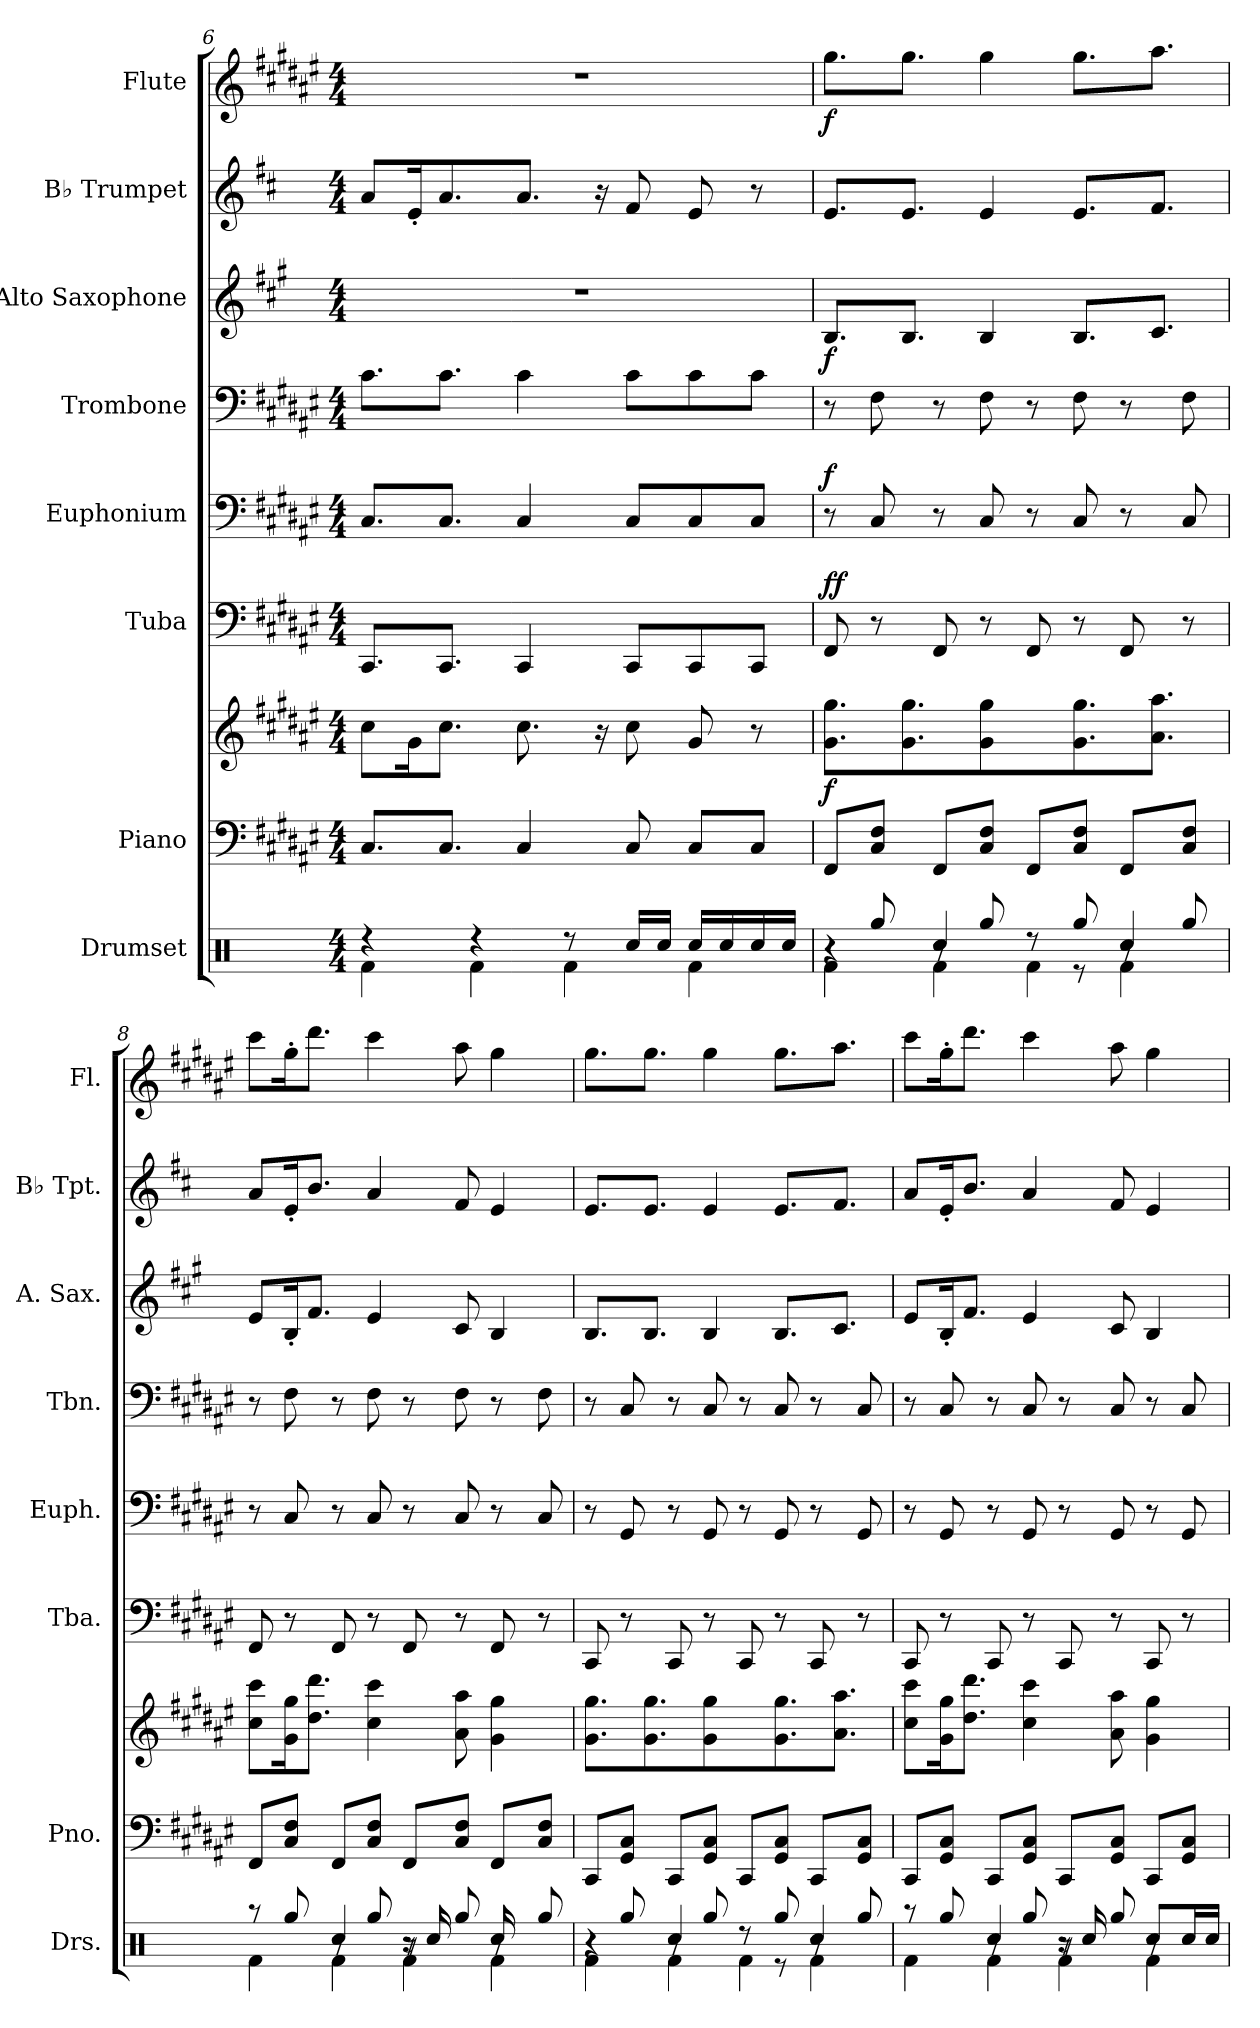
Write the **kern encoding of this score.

**kern	**kern	**kern	**dynam	**kern	**dynam	**kern	**dynam	**kern	**kern	**dynam	**kern	**kern	**dynam
*part8	*part7	*part7	*part7	*part6	*part6	*part5	*part5	*part4	*part3	*part3	*part2	*part1	*part1
*staff9	*staff8	*staff7	*staff7/8	*staff6	*staff6	*staff5	*staff5	*staff4	*staff3	*staff3	*staff2	*staff1	*staff1
*I"Drumset	*I"Piano	*	*	*I"Tuba	*	*I"Euphonium	*	*I"Trombone	*I"Alto Saxophone	*	*I"B♭ Trumpet	*I"Flute	*
*I'Drs.	*I'Pno.	*	*	*I'Tba.	*	*I'Euph.	*	*I'Tbn.	*I'A. Sax.	*	*I'B♭ Tpt.	*I'Fl.	*
!!LO:LB:g=z
*clefX	*clefF4	*clefG2	*	*clefF4	*	*clefF4	*	*clefF4	*clefG2	*	*clefG2	*clefG2	*
*	*	*	*	*	*	*	*	*	*ITrd5c9	*	*ITrd1c2	*	*
*k[]	*k[f#c#g#d#a#e#]	*k[f#c#g#d#a#e#]	*	*k[f#c#g#d#a#e#]	*	*k[f#c#g#d#a#e#]	*	*k[f#c#g#d#a#e#]	*k[]	*	*k[]	*k[f#c#g#d#a#e#]	*
*M4/4	*M4/4	*M4/4	*	*M4/4	*	*M4/4	*	*M4/4	*M4/4	*	*M4/4	*M4/4	*
=6	=6	=6	=6	=6	=6	=6	=6	=6	=6	=6	=6	=6	=6
*^	*	*	*	*	*	*	*	*	*	*	*	*	*
4r	4Rf\	8.C#/L	8cc#\L	.	8.CC#/L	.	8.C#/L	.	8.c#\L	1r	.	8g/L	1r	.
.	.	.	16g#\K	.	.	.	.	.	.	.	.	16d'/K	.	.
.	.	8.C#/J	8.cc#\J	.	8.CC#/J	.	8.C#/J	.	8.c#\J	.	.	8.g/	.	.
4r	4Rf\	.	.	.	.	.	.	.	.	.	.	.	.	.
.	.	4C#/	8.cc#\	.	4CC#/	.	4C#/	.	4c#\	.	.	8.g/J	.	.
8r	4Rf\	.	.	.	.	.	.	.	.	.	.	.	.	.
.	.	.	16r	.	.	.	.	.	.	.	.	16r	.	.
16Rcc/LL	.	8C#/	8cc#\	.	8CC#/L	.	8C#/L	.	8c#\L	.	.	8e/	.	.
16Rcc/JJ	.	.	.	.	.	.	.	.	.	.	.	.	.	.
16Rcc/LL	4Rf\	8C#/L	8g#/	.	8CC#/	.	8C#/	.	8c#\	.	.	8d/	.	.
16Rcc/	.	.	.	.	.	.	.	.	.	.	.	.	.	.
16Rcc/	.	8C#/J	8r	.	8CC#/J	.	8C#/J	.	8c#\J	.	.	8r	.	.
16Rcc/JJ	.	.	.	.	.	.	.	.	.	.	.	.	.	.
=7	=7	=7	=7	=7	=7	=7	=7	=7	=7	=7	=7	=7	=7	=7
*	*^	*	*	*	*	*	*	*	*	*	*	*	*	*
!	!	!	!	!	!LO:DY:a=2	!	!LO:DY:a	!	!	!	!	!	!	!	!
!	!	!	!	!	!	!	!LO:DY:n=1:b	!	!LO:DY:a	!	!	!LO:DY:b	!	!	!LO:DY:b
4r	4Rf\	8ryy	8FF#/L	8.g#\ 8.gg#\L	f	8FF#/	f f	8r	f	8r	8.D/L	f	8.d/L	8.gg#\L	f
.	.	8Rgg/	8C#/ 8F#/J	.	.	8r	.	8C#/	.	8F#\	.	.	.	.	.
.	.	.	.	8.g#\ 8.gg#\J	.	.	.	.	.	.	8.D/J	.	8.d/J	8.gg#\J	.
4Rcc/	4Rf\	8r	8FF#/L	.	.	8FF#/	.	8r	.	8r	.	.	.	.	.
.	.	8Rgg/	8C#/ 8F#/J	4g#\ 4gg#\	.	8r	.	8C#/	.	8F#\	4D/	.	4d/	4gg#\	.
8r	4Rf\	8ryy	8FF#/L	.	.	8FF#/	.	8r	.	8r	.	.	.	.	.
8re	.	8Rgg/	8C#/ 8F#/J	8.g#\ 8.gg#\	.	8r	.	8C#/	.	8F#\	8.D/L	.	8.d/L	8.gg#\L	.
4Rcc/	4Rf\	8r	8FF#/L	.	.	8FF#/	.	8r	.	8r	.	.	.	.	.
.	.	.	.	8.a#\ 8.aa#\J	.	.	.	.	.	.	8.E/J	.	8.e/J	8.aa#\J	.
.	.	8Rgg/	8C#/ 8F#/J	.	.	8r	.	8C#/	.	8F#\	.	.	.	.	.
=8	=8	=8	=8	=8	=8	=8	=8	=8	=8	=8	=8	=8	=8	=8	=8
8r	4Rf\	4ryy	8FF#/L	8cc#\ 8ccc#\L	.	8FF#/	.	8r	.	8r	8G/L	.	8g/L	8ccc#\L	.
8Rgg/	.	.	8C#/ 8F#/J	16g#\ 16gg#\K	.	8r	.	8C#/	.	8F#\	16D'/K	.	16d'/K	16gg#'\K	.
.	.	.	.	8.dd#\ 8.ddd#\J	.	.	.	.	.	.	8.A/J	.	8.a/J	8.ddd#\J	.
8r	4Rf\	4Rcc/	8FF#/L	.	.	8FF#/	.	8r	.	8r	.	.	.	.	.
8Rgg/	.	.	8C#/ 8F#/J	4cc#\ 4ccc#\	.	8r	.	8C#/	.	8F#\	4G/	.	4g/	4ccc#\	.
8r	4Rf\	16r	8FF#/L	.	.	8FF#/	.	8r	.	8r	.	.	.	.	.
.	.	16Rcc/	.	.	.	.	.	.	.	.	.	.	.	.	.
8Rgg/	.	8ryy	8C#/ 8F#/J	8a#\ 8aa#\	.	8r	.	8C#/	.	8F#\	8E/	.	8e/	8aa#\	.
8r	4Rf\	16Rcc/	8FF#/L	4g#\ 4gg#\	.	8FF#/	.	8r	.	8r	4D/	.	4d/	4gg#\	.
.	.	8.ryy	.	.	.	.	.	.	.	.	.	.	.	.	.
8Rgg/	.	.	8C#/ 8F#/J	.	.	8r	.	8C#/	.	8F#\	.	.	.	.	.
=9	=9	=9	=9	=9	=9	=9	=9	=9	=9	=9	=9	=9	=9	=9	=9
4r	4Rf\	8ryy	8CC#/L	8.g#\ 8.gg#\L	.	8CC#/	.	8r	.	8r	8.D/L	.	8.d/L	8.gg#\L	.
.	.	8Rgg/	8GG#/ 8C#/J	.	.	8r	.	8GG#/	.	8C#/	.	.	.	.	.
.	.	.	.	8.g#\ 8.gg#\J	.	.	.	.	.	.	8.D/J	.	8.d/J	8.gg#\J	.
4Rcc/	4Rf\	8r	8CC#/L	.	.	8CC#/	.	8r	.	8r	.	.	.	.	.
.	.	8Rgg/	8GG#/ 8C#/J	4g#\ 4gg#\	.	8r	.	8GG#/	.	8C#/	4D/	.	4d/	4gg#\	.
8r	4Rf\	8ryy	8CC#/L	.	.	8CC#/	.	8r	.	8r	.	.	.	.	.
8re	.	8Rgg/	8GG#/ 8C#/J	8.g#\ 8.gg#\	.	8r	.	8GG#/	.	8C#/	8.D/L	.	8.d/L	8.gg#\L	.
4Rcc/	4Rf\	8r	8CC#/L	.	.	8CC#/	.	8r	.	8r	.	.	.	.	.
.	.	.	.	8.a#\ 8.aa#\J	.	.	.	.	.	.	8.E/J	.	8.e/J	8.aa#\J	.
.	.	8Rgg/	8GG#/ 8C#/J	.	.	8r	.	8GG#/	.	8C#/	.	.	.	.	.
!!LO:PB:g=z
=10	=10	=10	=10	=10	=10	=10	=10	=10	=10	=10	=10	=10	=10	=10	=10
8r	4Rf\	4ryy	8CC#/L	8cc#\ 8ccc#\L	.	8CC#/	.	8r	.	8r	8G/L	.	8g/L	8ccc#\L	.
8Rgg/	.	.	8GG#/ 8C#/J	16g#\ 16gg#\K	.	8r	.	8GG#/	.	8C#/	16D'/K	.	16d'/K	16gg#'\K	.
.	.	.	.	8.dd#\ 8.ddd#\J	.	.	.	.	.	.	8.A/J	.	8.a/J	8.ddd#\J	.
8r	4Rf\	4Rcc/	8CC#/L	.	.	8CC#/	.	8r	.	8r	.	.	.	.	.
8Rgg/	.	.	8GG#/ 8C#/J	4cc#\ 4ccc#\	.	8r	.	8GG#/	.	8C#/	4G/	.	4g/	4ccc#\	.
8r	4Rf\	16r	8CC#/L	.	.	8CC#/	.	8r	.	8r	.	.	.	.	.
.	.	16Rcc/	.	.	.	.	.	.	.	.	.	.	.	.	.
8Rgg/	.	8ryy	8GG#/ 8C#/J	8a#\ 8aa#\	.	8r	.	8GG#/	.	8C#/	8E/	.	8e/	8aa#\	.
8Rcc/L	4Rf\	8r	8CC#/L	4g#\ 4gg#\	.	8CC#/	.	8r	.	8r	4D/	.	4d/	4gg#\	.
16Rcc/L	.	8ryy	8GG#/ 8C#/J	.	.	8r	.	8GG#/	.	8C#/	.	.	.	.	.
16Rcc/JJ	.	.	.	.	.	.	.	.	.	.	.	.	.	.	.
*v	*v	*v	*	*	*	*	*	*	*	*	*	*	*	*	*
=	=	=	=	=	=	=	=	=	=	=	=	=	=
*-	*-	*-	*-	*-	*-	*-	*-	*-	*-	*-	*-	*-	*-
